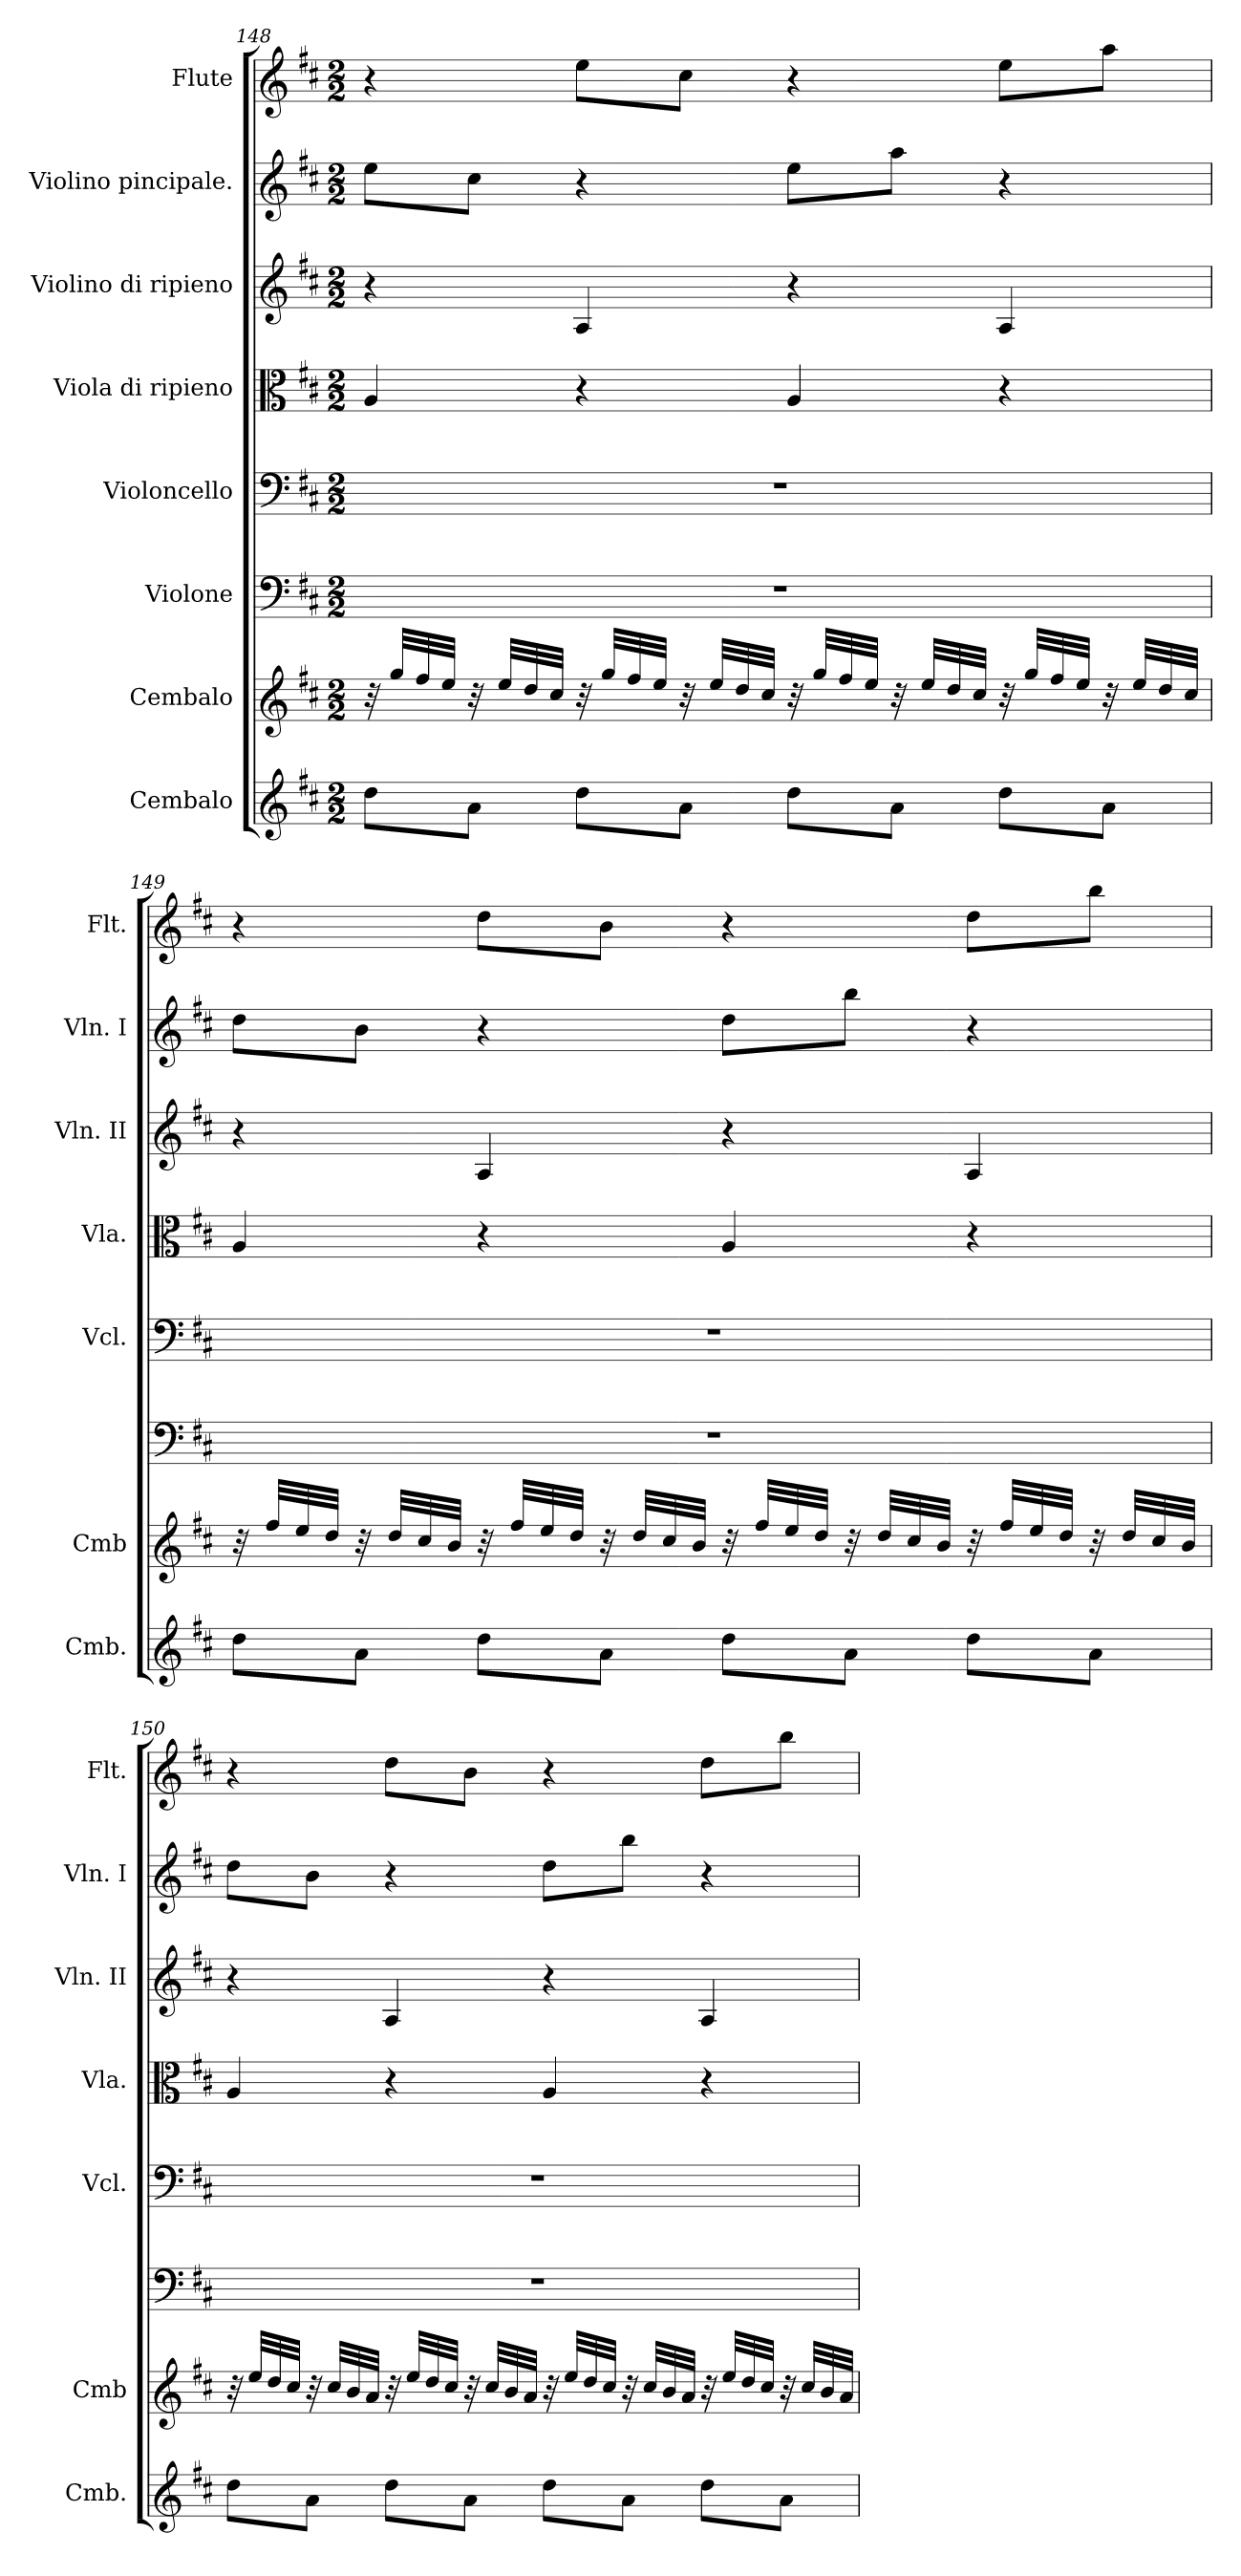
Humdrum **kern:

**kern	**kern	**kern	**kern	**kern	**kern	**kern	**kern
*part8	*part7	*part6	*part5	*part4	*part3	*part2	*part1
*staff8	*staff7	*staff6	*staff5	*staff4	*staff3	*staff2	*staff1
*I"Cembalo	*I"Cembalo	*I"Violone	*I"Violoncello	*I"Viola di ripieno	*I"Violino di ripieno	*I"Violino pincipale.	*I"Flute
*I'Cmb.	*I'Cmb	*	*I'Vcl.	*I'Vla.	*I'Vln. II	*I'Vln. I	*I'Flt.
*clefG2	*clefG2	*clefF4	*clefF4	*clefC3	*clefG2	*clefG2	*clefG2
*	*	*ITrd7c12	*	*	*	*	*
*k[f#c#]	*k[f#c#]	*k[f#c#]	*k[f#c#]	*k[f#c#]	*k[f#c#]	*k[f#c#]	*k[f#c#]
*D:	*D:	*D:	*D:	*D:	*D:	*D:	*D:
*M2/2	*M2/2	*M2/2	*M2/2	*M2/2	*M2/2	*M2/2	*M2/2
=148	=148	=148	=148	=148	=148	=148	=148
8dd\L	32r	1r	1r	4A/	4r	8ee\L	4r
.	32gg/LLL	.	.	.	.	.	.
.	32ff#/	.	.	.	.	.	.
.	32ee/JJJ	.	.	.	.	.	.
8a\J	32r	.	.	.	.	8cc#\J	.
.	32ee/LLL	.	.	.	.	.	.
.	32dd/	.	.	.	.	.	.
.	32cc#/JJJ	.	.	.	.	.	.
8dd\L	32r	.	.	4r	4A/	4r	8ee\L
.	32gg/LLL	.	.	.	.	.	.
.	32ff#/	.	.	.	.	.	.
.	32ee/JJJ	.	.	.	.	.	.
8a\J	32r	.	.	.	.	.	8cc#\J
.	32ee/LLL	.	.	.	.	.	.
.	32dd/	.	.	.	.	.	.
.	32cc#/JJJ	.	.	.	.	.	.
8dd\L	32r	.	.	4A/	4r	8ee\L	4r
.	32gg/LLL	.	.	.	.	.	.
.	32ff#/	.	.	.	.	.	.
.	32ee/JJJ	.	.	.	.	.	.
8a\J	32r	.	.	.	.	8aa\J	.
.	32ee/LLL	.	.	.	.	.	.
.	32dd/	.	.	.	.	.	.
.	32cc#/JJJ	.	.	.	.	.	.
8dd\L	32r	.	.	4r	4A/	4r	8ee\L
.	32gg/LLL	.	.	.	.	.	.
.	32ff#/	.	.	.	.	.	.
.	32ee/JJJ	.	.	.	.	.	.
8a\J	32r	.	.	.	.	.	8aa\J
.	32ee/LLL	.	.	.	.	.	.
.	32dd/	.	.	.	.	.	.
.	32cc#/JJJ	.	.	.	.	.	.
!!LO:LB:g=z
=149	=149	=149	=149	=149	=149	=149	=149
8dd\L	32r	1r	1r	4A/	4r	8dd\L	4r
.	32ff#/LLL	.	.	.	.	.	.
.	32ee/	.	.	.	.	.	.
.	32dd/JJJ	.	.	.	.	.	.
8a\J	32r	.	.	.	.	8b\J	.
.	32dd/LLL	.	.	.	.	.	.
.	32cc#/	.	.	.	.	.	.
.	32b/JJJ	.	.	.	.	.	.
8dd\L	32r	.	.	4r	4A/	4r	8dd\L
.	32ff#/LLL	.	.	.	.	.	.
.	32ee/	.	.	.	.	.	.
.	32dd/JJJ	.	.	.	.	.	.
8a\J	32r	.	.	.	.	.	8b\J
.	32dd/LLL	.	.	.	.	.	.
.	32cc#/	.	.	.	.	.	.
.	32b/JJJ	.	.	.	.	.	.
8dd\L	32r	.	.	4A/	4r	8dd\L	4r
.	32ff#/LLL	.	.	.	.	.	.
.	32ee/	.	.	.	.	.	.
.	32dd/JJJ	.	.	.	.	.	.
8a\J	32r	.	.	.	.	8bb\J	.
.	32dd/LLL	.	.	.	.	.	.
.	32cc#/	.	.	.	.	.	.
.	32b/JJJ	.	.	.	.	.	.
8dd\L	32r	.	.	4r	4A/	4r	8dd\L
.	32ff#/LLL	.	.	.	.	.	.
.	32ee/	.	.	.	.	.	.
.	32dd/JJJ	.	.	.	.	.	.
8a\J	32r	.	.	.	.	.	8bb\J
.	32dd/LLL	.	.	.	.	.	.
.	32cc#/	.	.	.	.	.	.
.	32b/JJJ	.	.	.	.	.	.
=150	=150	=150	=150	=150	=150	=150	=150
8dd\L	32r	1r	1r	4A/	4r	8dd\L	4r
.	32ee/LLL	.	.	.	.	.	.
.	32dd/	.	.	.	.	.	.
.	32cc#/JJJ	.	.	.	.	.	.
8a\J	32r	.	.	.	.	8b\J	.
.	32cc#/LLL	.	.	.	.	.	.
.	32b/	.	.	.	.	.	.
.	32a/JJJ	.	.	.	.	.	.
8dd\L	32r	.	.	4r	4A/	4r	8dd\L
.	32ee/LLL	.	.	.	.	.	.
.	32dd/	.	.	.	.	.	.
.	32cc#/JJJ	.	.	.	.	.	.
8a\J	32r	.	.	.	.	.	8b\J
.	32cc#/LLL	.	.	.	.	.	.
.	32b/	.	.	.	.	.	.
.	32a/JJJ	.	.	.	.	.	.
8dd\L	32r	.	.	4A/	4r	8dd\L	4r
.	32ee/LLL	.	.	.	.	.	.
.	32dd/	.	.	.	.	.	.
.	32cc#/JJJ	.	.	.	.	.	.
8a\J	32r	.	.	.	.	8bb\J	.
.	32cc#/LLL	.	.	.	.	.	.
.	32b/	.	.	.	.	.	.
.	32a/JJJ	.	.	.	.	.	.
8dd\L	32r	.	.	4r	4A/	4r	8dd\L
.	32ee/LLL	.	.	.	.	.	.
.	32dd/	.	.	.	.	.	.
.	32cc#/JJJ	.	.	.	.	.	.
8a\J	32r	.	.	.	.	.	8bb\J
.	32cc#/LLL	.	.	.	.	.	.
.	32b/	.	.	.	.	.	.
.	32a/JJJ	.	.	.	.	.	.
=	=	=	=	=	=	=	=
*-	*-	*-	*-	*-	*-	*-	*-
